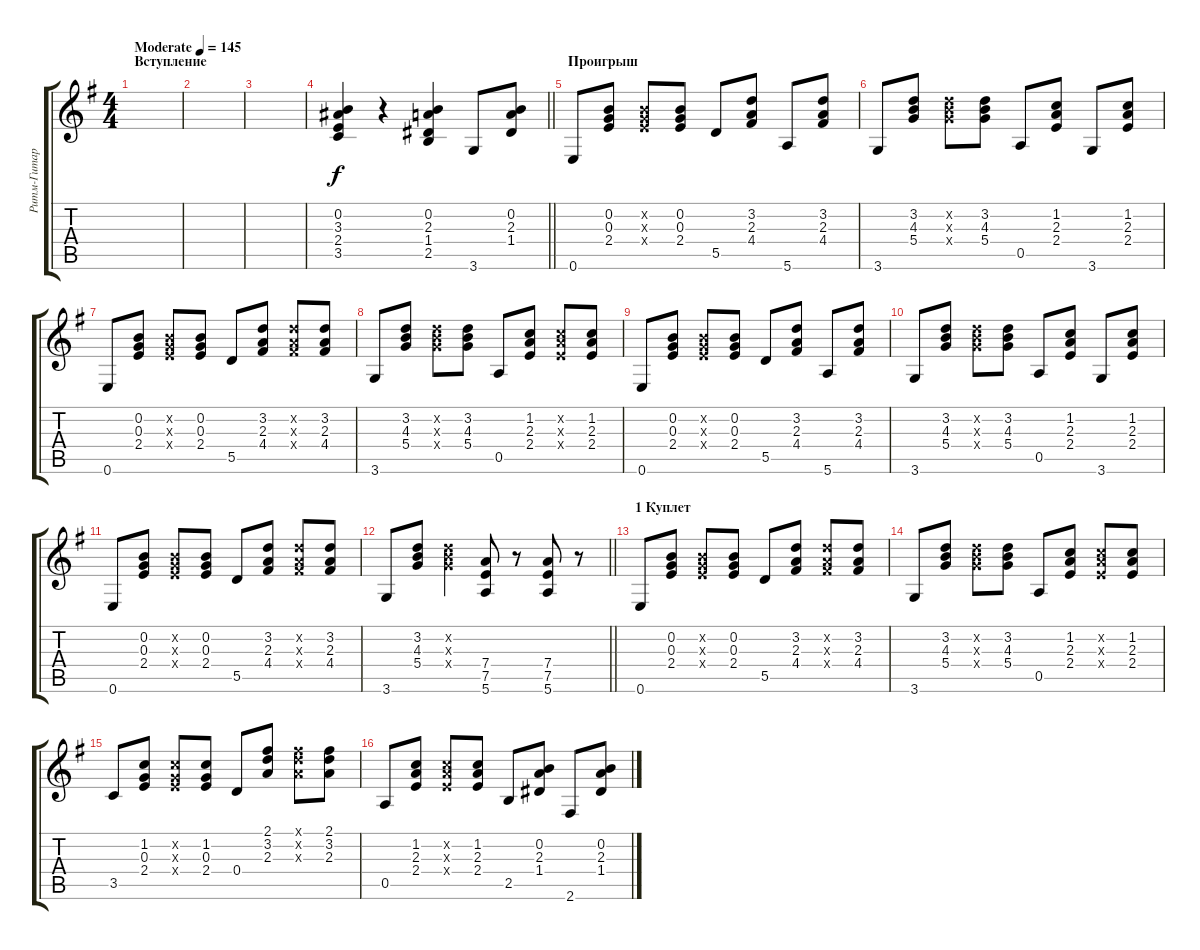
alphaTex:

\track ("Ритм-Гитара" "Ритм-Гитар") {instrument acousticguitarnylon}
\staff {score tabs}
\tuning (E4 B3 G3 D3 A2 E2) {hide}
\ts (4 4)
\section ("" "Вступление")
\tempo (145 "Moderate")
\clef g2
\ks eminor
|
|
|
\barLineRight lightlight
(0.2 3.3 2.4 3.5).4 r.4 (0.2 2.3 1.4 2.5).4 3.6.8 (0.2 2.3 1.4).8 |
\section ("" "Проигрыш")
0.6.8 (0.2 0.3 2.4).8 (0.2{x} 0.3{x} 2.4{x}).8 (0.2 0.3 2.4).8 5.5.8 (3.2 2.3 4.4).8 5.6.8 (3.2 2.3 4.4).8 |
3.6.8 (3.2 4.3 5.4).8 (3.2{x} 4.3{x} 5.4{x}).8 (3.2 4.3 5.4).8 0.5.8 (1.2 2.3 2.4).8 3.6.8 (1.2 2.3 2.4).8 |
0.6.8 (0.2 0.3 2.4).8 (0.2{x} 0.3{x} 2.4{x}).8 (0.2 0.3 2.4).8 5.5.8 (3.2 2.3 4.4).8 (3.2{x} 2.3{x} 4.4{x}).8 (3.2 2.3 4.4).8 |
3.6.8 (3.2 4.3 5.4).8 (3.2{x} 4.3{x} 5.4{x}).8 (3.2 4.3 5.4).8 0.5.8 (1.2 2.3 2.4).8 (1.2{x} 2.3{x} 2.4{x}).8 (1.2 2.3 2.4).8 |
0.6.8 (0.2 0.3 2.4).8 (0.2{x} 0.3{x} 2.4{x}).8 (0.2 0.3 2.4).8 5.5.8 (3.2 2.3 4.4).8 5.6.8 (3.2 2.3 4.4).8 |
3.6.8 (3.2 4.3 5.4).8 (3.2{x} 4.3{x} 5.4{x}).8 (3.2 4.3 5.4).8 0.5.8 (1.2 2.3 2.4).8 3.6.8 (1.2 2.3 2.4).8 |
0.6.8 (0.2 0.3 2.4).8 (0.2{x} 0.3{x} 2.4{x}).8 (0.2 0.3 2.4).8 5.5.8 (3.2 2.3 4.4).8 (3.2{x} 2.3{x} 4.4{x}).8 (3.2 2.3 4.4).8 |
\barLineRight lightlight
3.6.8 (3.2 4.3 5.4).8 (3.2{x} 4.3{x} 5.4{x}).4 (7.4 7.5 5.6).8 r.8 (7.4 7.5 5.6).8 r.8 |
\section ("" "1 Куплет")
0.6.8 (0.2 0.3 2.4).8 (0.2{x} 0.3{x} 2.4{x}).8 (0.2 0.3 2.4).8 5.5.8 (3.2 2.3 4.4).8 (3.2{x} 2.3{x} 4.4{x}).8 (3.2 2.3 4.4).8 |
3.6.8 (3.2 4.3 5.4).8 (3.2{x} 4.3{x} 5.4{x}).8 (3.2 4.3 5.4).8 0.5.8 (1.2 2.3 2.4).8 (1.2{x} 2.3{x} 2.4{x}).8 (1.2 2.3 2.4).8 |
3.5.8 (1.2 0.3 2.4).8 (1.2{x} 0.3{x} 2.4{x}).8 (1.2 0.3 2.4).8 0.4.8 (2.1 3.2 2.3).8 (2.1{x} 3.2{x} 2.3{x}).8 (2.1 3.2 2.3).8 |
0.5.8 (1.2 2.3 2.4).8 (1.2{x} 2.3{x} 2.4{x}).8 (1.2 2.3 2.4).8 2.5.8 (0.2 2.3 1.4).8 2.6.8 (0.2 2.3 1.4).8
